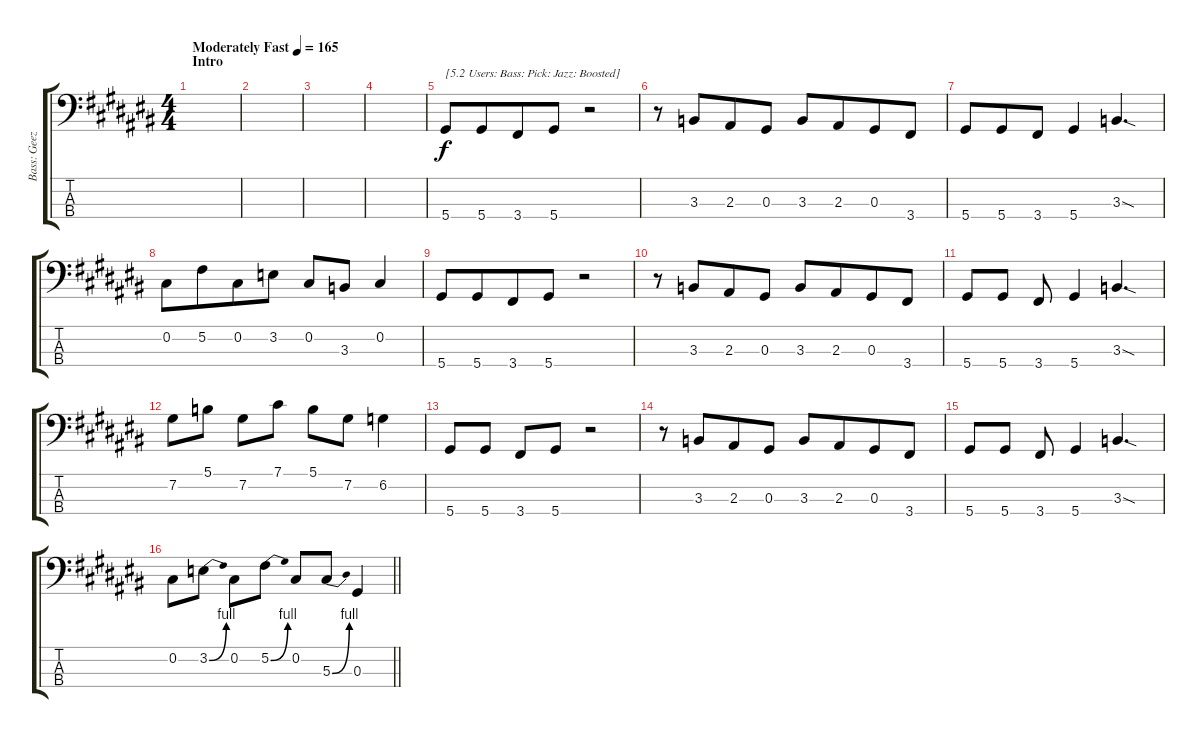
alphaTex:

\track ("Bass: Geezer" "Bass: Geez") {instrument electricbassfinger}
\staff {score tabs}
\tuning (Gb2 Db2 Ab1 Eb1) {hide}
\ts (4 4)
\section ("" "Intro")
\tempo (165 "Moderately Fast")
\clef f4
\ks c#
|
|
|
|
5.4.8{txt "[5.2 Users: Bass: Pick: Jazz: Boosted]"} 5.4.8{beam merge} 3.4.8 5.4.8 r.2 |
r.8 3.3.8{beam merge} 2.3.8 0.3.8 3.3.8 2.3.8{beam merge} 0.3.8 3.4.8 |
5.4.8 5.4.8{beam merge} 3.4.8 5.4.4 3.3{sod}.4{d} |
0.2.8 5.2.8{beam merge} 0.2.8 3.2.8 0.2.8 3.3.8 0.2.4 |
5.4.8 5.4.8{beam merge} 3.4.8 5.4.8 r.2 |
r.8 3.3.8{beam merge} 2.3.8 0.3.8 3.3.8 2.3.8{beam merge} 0.3.8 3.4.8 |
5.4.8 5.4.8 3.4.8 5.4.4 3.3{sod}.4{d} |
7.2.8 5.1.8 7.2.8 7.1.8 5.1.8 7.2.8 6.2.4 |
5.4.8 5.4.8 3.4.8 5.4.8 r.2 |
r.8 3.3.8{beam merge} 2.3.8 0.3.8 3.3.8 2.3.8{beam merge} 0.3.8 3.4.8 |
5.4.8 5.4.8 3.4.8 5.4.4 3.3{sod}.4{d} |
\barLineRight lightlight
0.2.8 3.2{be (bend 0 0 60 4)}.8 0.2.8 5.2{be (bend 0 0 60 4)}.8 0.2.8 5.3{be (bend 0 0 60 4)}.8 0.3.4
